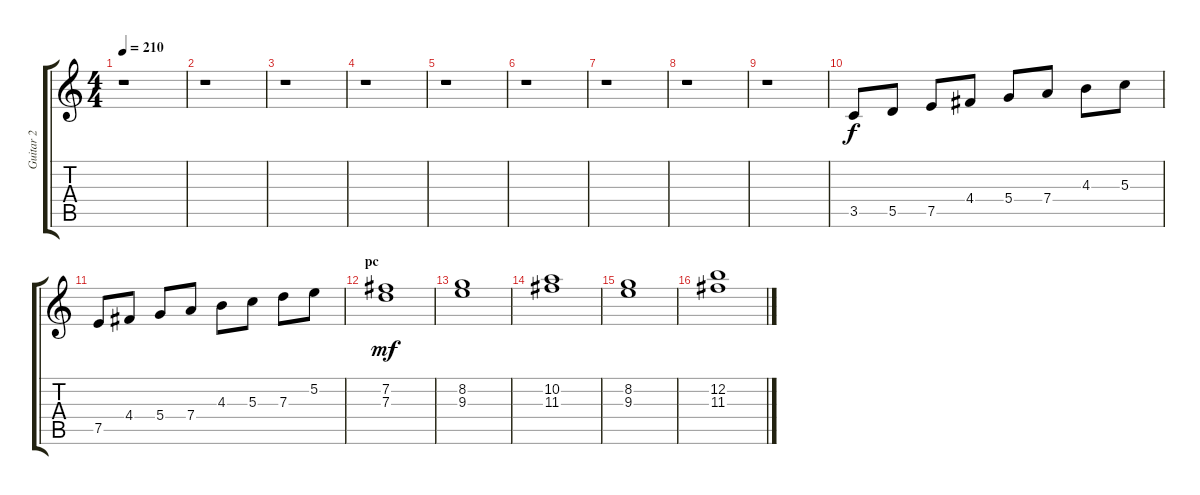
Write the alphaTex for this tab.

\track ("Guitar 2" "Guitar 2") {instrument overdrivenguitar}
\staff {score tabs}
\tuning (E4 B3 G3 D3 A2 E2) {hide}
\ts (4 4)
\tempo 210
\clef g2
\ks c
r.1{dy f} |
r.1 |
r.1 |
r.1 |
r.1 |
r.1 |
r.1 |
r.1 |
r.1 |
3.5.8 5.5.8 7.5.8 4.4.8 5.4.8 7.4.8 4.3.8 5.3.8 |
7.5.8 4.4.8 5.4.8 7.4.8 4.3.8 5.3.8 7.3.8 5.2.8 |
\section ("" "pc")
(7.2 7.3).1{dy mf} |
(8.2 9.3).1 |
(10.2 11.3).1 |
(8.2 9.3).1 |
(12.2 11.3).1
